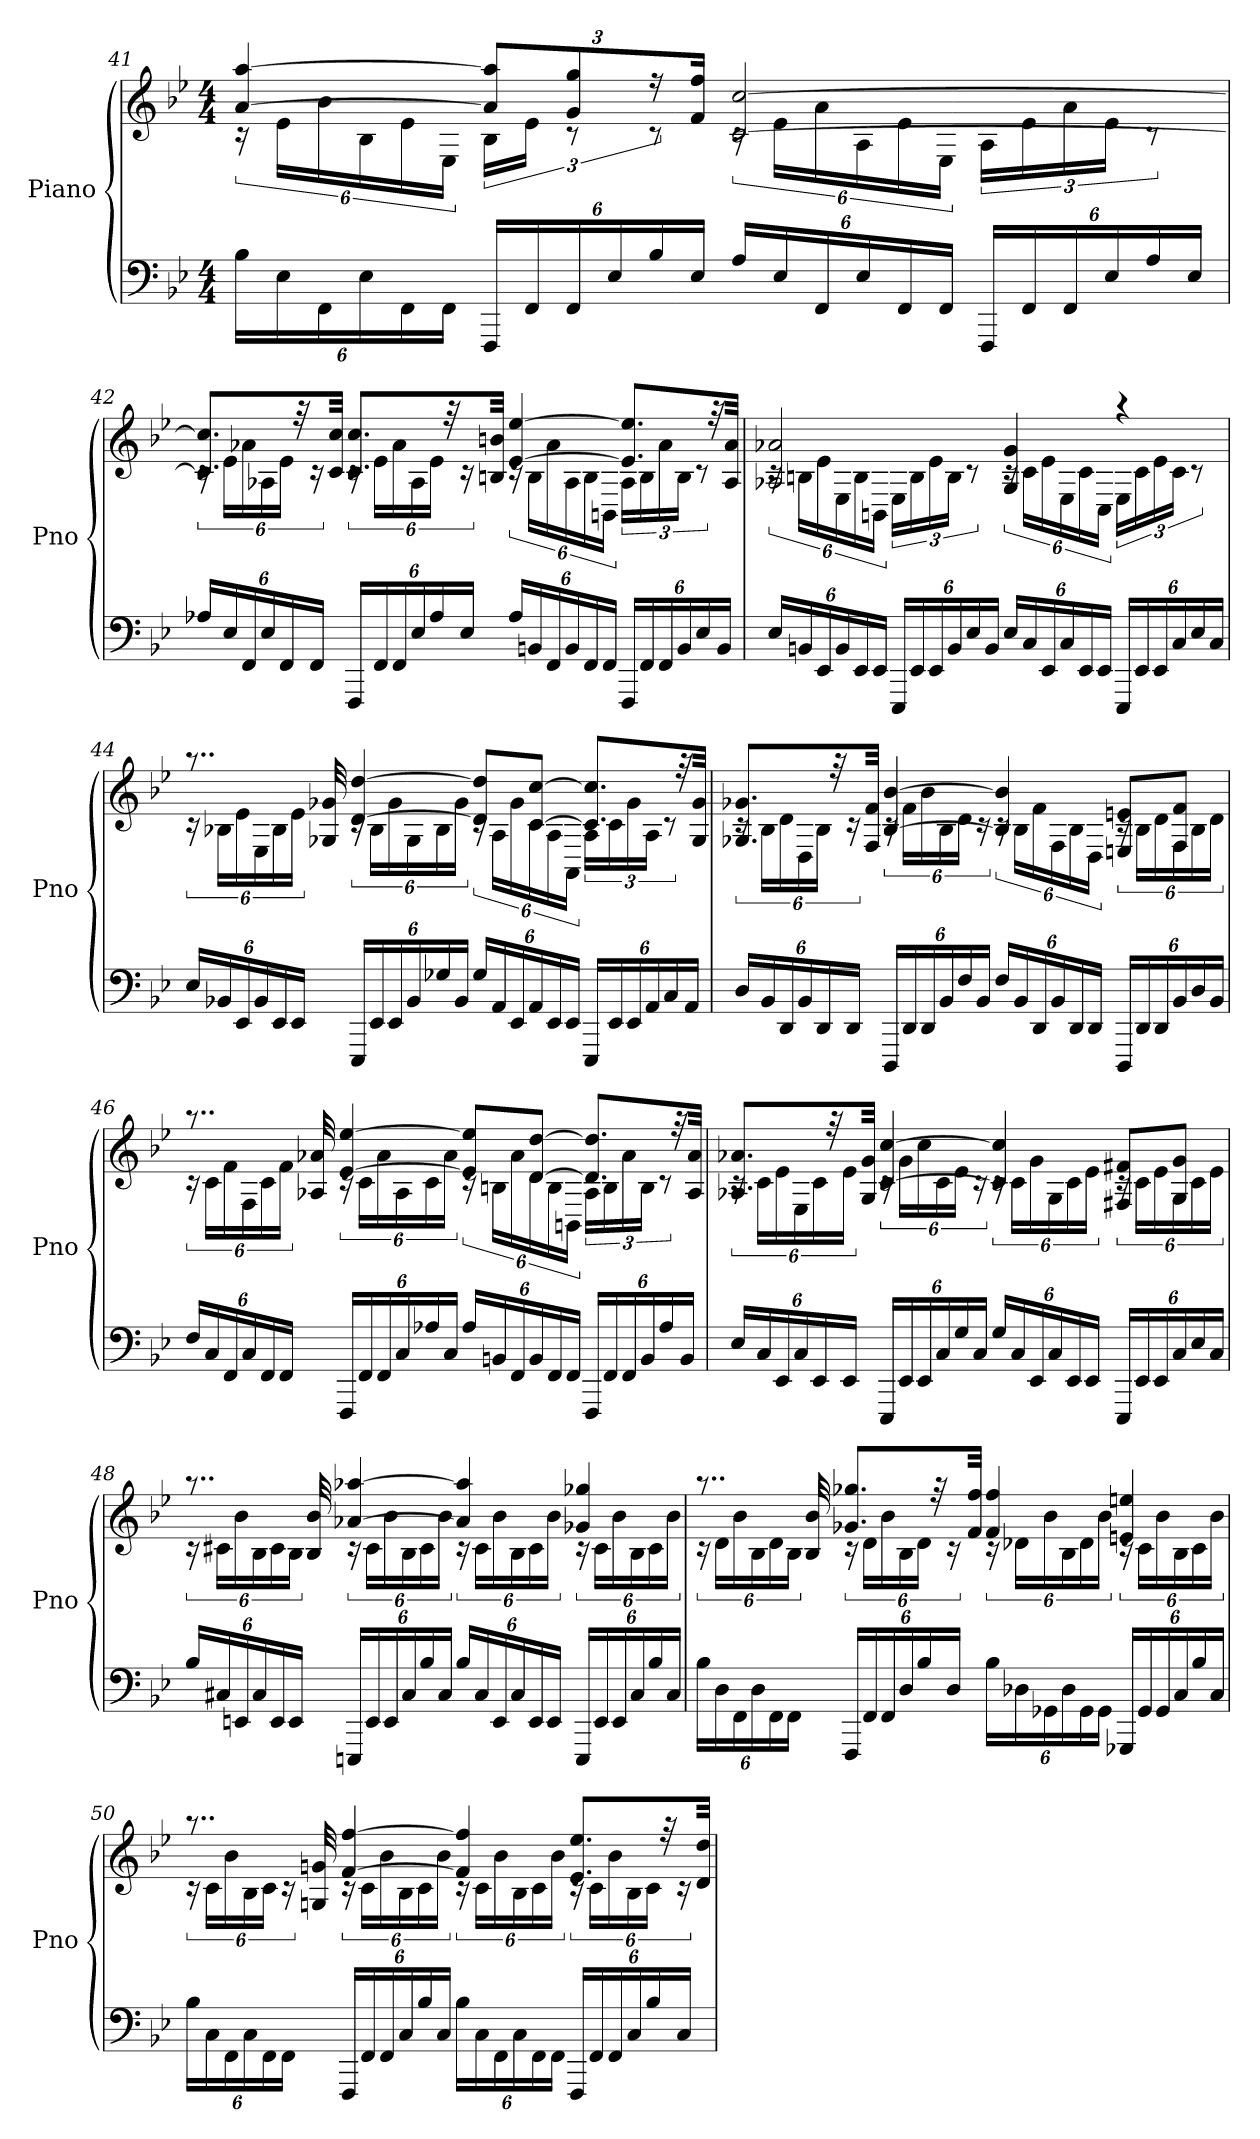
**kern	**kern
*part1	*part1
*staff2	*staff1
*I"Piano	*
*I'Pno	*
*clefF4	*clefG2
*k[b-e-]	*k[b-e-]
*B-:	*B-:
*M4/4	*M4/4
=41	=41
*	*^
24B-LL	[4a [4aa	24rc
24E-	.	24e-LL
24FF	.	24b-
24E-	.	24B-
24FF	.	24e-
24FFJJ	.	24E-JJ
24FFFLL	12a] 12aa]L	24B-LL
24FF	.	24e-JJ
24FF	12g 12gg	12rc
24E-	.	.
24B-	24r	12rc
24E-JJ	24f 24ffJk	.
24ALL	[2c [2cc	24rc
24E-	.	24e-LL
24FF	.	24a
24E-	.	24A
24FF	.	24e-
24FFJJ	.	24E-JJ
24FFFLL	.	24ALL
24FF	.	24e-
24FF	.	24a
24E-	.	24e-JJ
24A	.	12rc
24E-JJ	.	.
=42	=42	=42
24A-XLL	8.c] 8.cc]L	24rc
24E-	.	24e-LL
24FF	.	24a-X
24E-	.	24A-X
24FF	.	24e-JJ
.	32r	.
24FFJJ	.	24rc
.	32c 32ccJkk	.
24FFFLL	8.c 8.ccL	24rc
24FF	.	24e-LL
24FF	.	24a-
24E-	.	24A-
24A-	.	24e-JJ
.	32r	.
24E-JJ	.	24rc
.	32Bn 32bnJkk	.
24A-LL	[4e- [4ee-	24rc
24BBn	.	24BLL
24FF	.	24a-
24BB	.	24A-
24FF	.	24B
24FFJJ	.	24BBnJJ
24FFFLL	8.e-] 8.ee-]L	24A-LL
24FF	.	24B
24FF	.	24a-
24BB	.	24BJJ
24E-	.	12rc
.	32r	.
24BBJJ	.	.
.	32A- 32a-Jkk	.
=43	=43	=43
24E-LL	2A-X 2a-X	24rc
24BBn	.	24BnLL
24EE-	.	24e-
24BB	.	24E-
24EE-	.	24B
24EE-JJ	.	24BBnJJ
24EEE-LL	.	24E-LL
24EE-	.	24B
24EE-	.	24e-
24BB	.	24BJJ
24E-	.	12rc
24BBJJ	.	.
24E-LL	4G 4g	24rc
24C	.	24cLL
24EE-	.	24e-
24C	.	24E-
24EE-	.	24c
24EE-JJ	.	24CJJ
24EEE-LL	4raa	24E-LL
24EE-	.	24c
24EE-	.	24e-
24C	.	24cJJ
24E-	.	12rc
24CJJ	.	.
=44	=44	=44
24E-LL	8..raa	24rc
24BB-X	.	24B-XLL
24EE-	.	24e-
24BB-	.	24E-
24EE-	.	24B-
24EE-JJ	.	24e-JJ
.	32G-X 32g-X	.
24EEE-LL	[4d [4dd	24rc
24EE-	.	24B-LL
24EE-	.	24g-
24BB-	.	24G-
24G-X	.	24B-
24BB-JJ	.	24g-JJ
24G-LL	8d] 8dd]L	24rc
24AA	.	24ALL
24EE-	.	24g-
24AA	[8c [8ccJ	24c
24EE-	.	24A
24EE-JJ	.	24AAJJ
24EEE-LL	8.c] 8.cc]L	24ALL
24EE-	.	24c
24EE-	.	24g-
24AA	.	24AJJ
24C	.	12rc
.	32r	.
24AAJJ	.	.
.	32G- 32g-Jkk	.
=45	=45	=45
24DLL	8.G-X 8.g-XL	24rc
24BB-	.	24B-LL
24DD	.	24d
24BB-	.	24D
24DD	.	24B-JJ
.	32r	.
24DDJJ	.	24rc
.	32F 32fJkk	.
24DDDLL	[4B- [4b-	24rc
24DD	.	24fLL
24DD	.	24b-
24BB-	.	24B-
24F	.	24dJJ
24BB-JJ	.	24rc
24FLL	4B-] 4b-]	24rc
24BB-	.	24B-LL
24DD	.	24f
24BB-	.	24F
24DD	.	24B-
24DDJJ	.	24DJJ
24DDDLL	8En 8enL	24rc
24DD	.	24B-LL
24DD	.	24d
24BB-	8F 8fJ	24F
24D	.	24B-
24BB-JJ	.	24dJJ
=46	=46	=46
24FLL	8..raa	24rc
24C	.	24cLL
24FF	.	24f
24C	.	24F
24FF	.	24c
24FFJJ	.	24fJJ
.	32A-X 32a-X	.
24FFFLL	[4e- [4ee-	24rc
24FF	.	24cLL
24FF	.	24a-
24C	.	24A-
24A-X	.	24c
24CJJ	.	24a-JJ
24A-LL	8e-] 8ee-]L	24rc
24BBn	.	24BnLL
24FF	.	24a-
24BB	[8d [8ddJ	24d
24FF	.	24B
24FFJJ	.	24BBnJJ
24FFFLL	8.d] 8.dd]L	24A-LL
24FF	.	24B
24FF	.	24a-
24BB	.	24BJJ
24A-	.	12rc
.	32r	.
24BBJJ	.	.
.	32A- 32a-Jkk	.
=47	=47	=47
24E-LL	8.A-X 8.a-XL	24rc
24C	.	24cLL
24EE-	.	24e-
24C	.	24E-
24EE-	.	24c
.	32r	.
24EE-JJ	.	24e-JJ
.	32G 32gJkk	.
24EEE-LL	[4c [4cc	24rc
24EE-	.	24gLL
24EE-	.	24cc
24C	.	24c
24G	.	24e-JJ
24CJJ	.	24rc
24GLL	4c] 4cc]	24rc
24C	.	24cLL
24EE-	.	24g
24C	.	24G
24EE-	.	24c
24EE-JJ	.	24e-JJ
24EEE-LL	8F#X 8f#XL	24rc
24EE-	.	24cLL
24EE-	.	24e-
24C	8G 8gJ	24G
24E-	.	24c
24CJJ	.	24e-JJ
=48	=48	=48
24B-LL	8..raa	24rc
24C#X	.	24c#XLL
24EEn	.	24b-
24C#	.	24B-
24EE	.	24c#
24EEJJ	.	24B-JJ
.	32B- 32b-	.
24EEEnLL	[4a-X [4aa-X	24rc
24EE	.	24c#LL
24EE	.	24b-
24C#	.	24B-
24B-	.	24c#
24C#JJ	.	24b-JJ
24B-LL	4a-] 4aa-]	24rc
24C#	.	24c#LL
24EE	.	24b-
24C#	.	24B-
24EE	.	24c#
24EEJJ	.	24b-JJ
24EEELL	4g-X 4gg-X	24rc
24EE	.	24c#LL
24EE	.	24b-
24C#	.	24B-
24B-	.	24c#
24C#JJ	.	24b-JJ
=49	=49	=49
24B-LL	8..raa	24rc
24D	.	24dLL
24FF	.	24b-
24D	.	24B-
24FF	.	24d
24FFJJ	.	24B-JJ
.	32B- 32b-	.
24FFFLL	8.g-X 8.gg-XL	24rc
24FF	.	24dLL
24FF	.	24b-
24D	.	24B-
24B-	.	24dJJ
.	32r	.
24DJJ	.	24rc
.	32f 32ffJkk	.
24B-LL	4f 4ff	24rc
24D-X	.	24d-XLL
24GG-X	.	24b-
24D-	.	24B-
24GG-	.	24d-
24GG-JJ	.	24b-JJ
24GGG-XLL	4en 4een	24rc
24GG-	.	24cLL
24GG-	.	24b-
24C	.	24B-
24B-	.	24c
24CJJ	.	24b-JJ
=50	=50	=50
24B-LL	8..raa	24rc
24C	.	24cLL
24FF	.	24b-
24C	.	24B-
24FF	.	24cJJ
24FFJJ	.	24rc
.	32Gn 32gn	.
24FFFLL	[4f [4ff	24rc
24FF	.	24cLL
24FF	.	24b-
24C	.	24B-
24B-	.	24c
24CJJ	.	24b-JJ
24B-LL	4f] 4ff]	24rc
24C	.	24cLL
24FF	.	24b-
24C	.	24B-
24FF	.	24c
24FFJJ	.	24b-JJ
24FFFLL	8.e- 8.ee-L	24rc
24FF	.	24cLL
24FF	.	24b-
24C	.	24B-
24B-	.	24cJJ
.	32r	.
24CJJ	.	24rc
.	32d 32ddJkk	.
*	*v	*v
=	=
*-	*-
